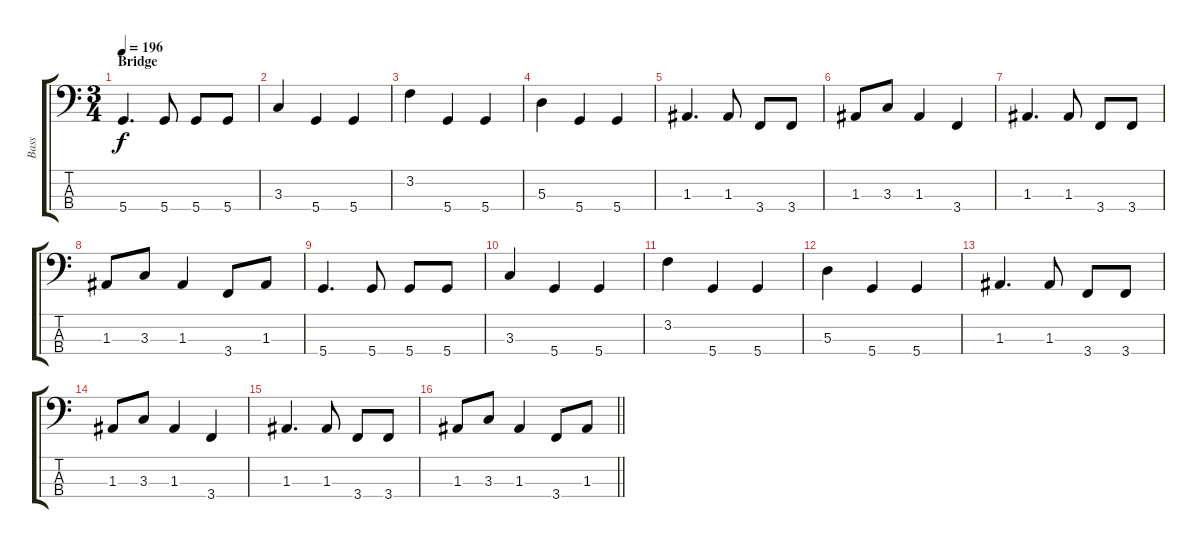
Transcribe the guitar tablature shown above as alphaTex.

\track ("Bass" "Bass") {instrument electricbassfinger}
\staff {score tabs}
\tuning (G2 D2 A1 D1) {hide}
\ts (3 4)
\section ("" "Bridge")
\tempo 196
\clef f4
\ks c
5.4.4{d dy f} 5.4.8 5.4.8 5.4.8 |
3.3.4 5.4.4 5.4.4 |
3.2.4 5.4.4 5.4.4 |
5.3.4 5.4.4 5.4.4 |
1.3.4{d} 1.3.8 3.4.8 3.4.8 |
1.3.8 3.3.8 1.3.4 3.4.4 |
1.3.4{d} 1.3.8 3.4.8 3.4.8 |
1.3.8 3.3.8 1.3.4 3.4.8 1.3.8 |
5.4.4{d} 5.4.8 5.4.8 5.4.8 |
3.3.4 5.4.4 5.4.4 |
3.2.4 5.4.4 5.4.4 |
5.3.4 5.4.4 5.4.4 |
1.3.4{d} 1.3.8 3.4.8 3.4.8 |
1.3.8 3.3.8 1.3.4 3.4.4 |
1.3.4{d} 1.3.8 3.4.8 3.4.8 |
\barLineRight lightlight
1.3.8 3.3.8 1.3.4 3.4.8 1.3.8
